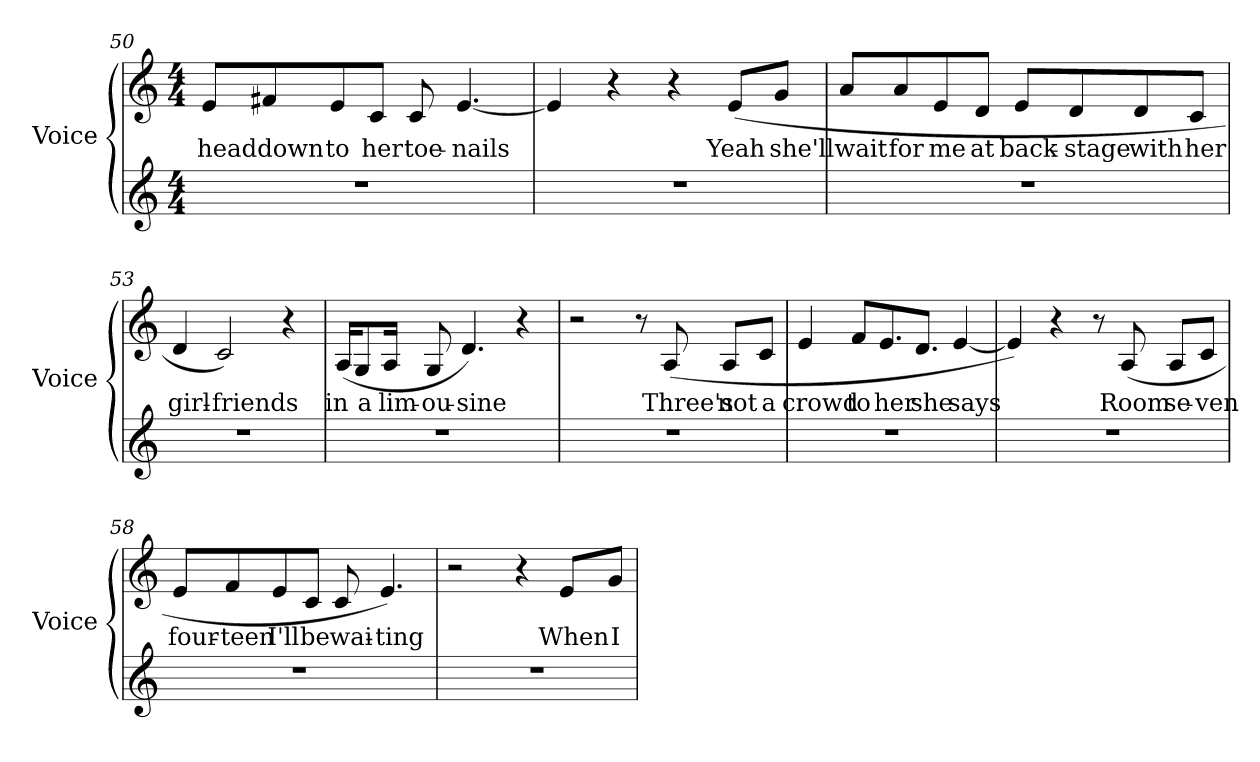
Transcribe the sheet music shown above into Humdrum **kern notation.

**kern	**kern	**text
*part2	*part1	*part1
*staff2	*staff1	*staff1
*I"Voice	*I"Voice	*
*I'Voice	*I'Voice	*
*clefG2	*clefG2	*
*k[]	*k[]	*
*a:	*a:	*
*M4/4	*M4/4	*
=50	=50	=50
!	!	!LO:LY:b:color=#000000
1r	8ei/L	head
!	!	!LO:LY:b:color=#000000
.	8f#Xi/	down
!	!	!LO:LY:b:color=#000000
.	8ei/	to
!	!	!LO:LY:b:color=#000000
.	8ci/J	her
!	!	!LO:LY:b:color=#000000
.	8ci/	toe-
!	!	!LO:LY:b:color=#000000
.	[4.ei/	-nails
=51	=51	=51
1r	4ei/]	.
.	4r	.
.	4r	.
!	!	!LO:LY:b:color=#000000
.	(8ei/L	Yeah
!	!	!LO:LY:b:color=#000000
.	8gi/J	she'll
!!LO:LB:g=z
=52	=52	=52
!	!	!LO:LY:b:color=#000000
1r	8ai/L	wait
!	!	!LO:LY:b:color=#000000
.	8ai/	for
!	!	!LO:LY:b:color=#000000
.	8ei/	me
!	!	!LO:LY:b:color=#000000
.	8di/J	at
!	!	!LO:LY:b:color=#000000
.	8ei/L	back-
!	!	!LO:LY:b:color=#000000
.	8di/	-stage
!	!	!LO:LY:b:color=#000000
.	8di/	with
!	!	!LO:LY:b:color=#000000
.	8ci/J	her
=53	=53	=53
!	!	!LO:LY:b:color=#000000
1r	4di/	girl-
!	!	!LO:LY:b:color=#000000
.	2ci/)	-friends
.	4r	.
=54	=54	=54
!	!	!LO:LY:b:color=#000000
1r	(16Ai/KL	in
!	!	!LO:LY:b:color=#000000
.	8Gi/	a
!	!	!LO:LY:b:color=#000000
.	16Ai/Jk	lim-
!	!	!LO:LY:b:color=#000000
.	8Gi/	-ou-
!	!	!LO:LY:b:color=#000000
.	4.di/)	-sine
.	4r	.
=55	=55	=55
1r	2r	.
.	8r	.
!	!	!LO:LY:b:color=#000000
.	(8Ai/	Three's
!	!	!LO:LY:b:color=#000000
.	8Ai/L	not
!	!	!LO:LY:b:color=#000000
.	8ci/J	a
!!LO:LB:g=z
=56	=56	=56
!	!	!LO:LY:b:color=#000000
1r	4ei/	crowd
!	!	!LO:LY:b:color=#000000
.	8fi/L	to
!	!	!LO:LY:b:color=#000000
.	8.ei/	her
!	!	!LO:LY:b:color=#000000
.	8.di/J	she
!	!	!LO:LY:b:color=#000000
.	[4ei/	says
=57	=57	=57
1r	4ei/])	.
.	4r	.
.	8r	.
!	!	!LO:LY:b:color=#000000
.	(8Ai/	Room
!	!	!LO:LY:b:color=#000000
.	8Ai/L	se-
!	!	!LO:LY:b:color=#000000
.	8ci/J	-ven
=58	=58	=58
!	!	!LO:LY:b:color=#000000
1r	8ei/L	four-
!	!	!LO:LY:b:color=#000000
.	8fi/	-teen
!	!	!LO:LY:b:color=#000000
.	8ei/	I'll
!	!	!LO:LY:b:color=#000000
.	8ci/J	be
!	!	!LO:LY:b:color=#000000
.	8ci/	wai-
!	!	!LO:LY:b:color=#000000
.	4.ei/)	-ting
=59	=59	=59
1r	2r	.
.	4r	.
!	!	!LO:LY:b:color=#000000
.	8ei/L	When
!	!	!LO:LY:b:color=#000000
.	8gi/J	I
=	=	=
*-	*-	*-
